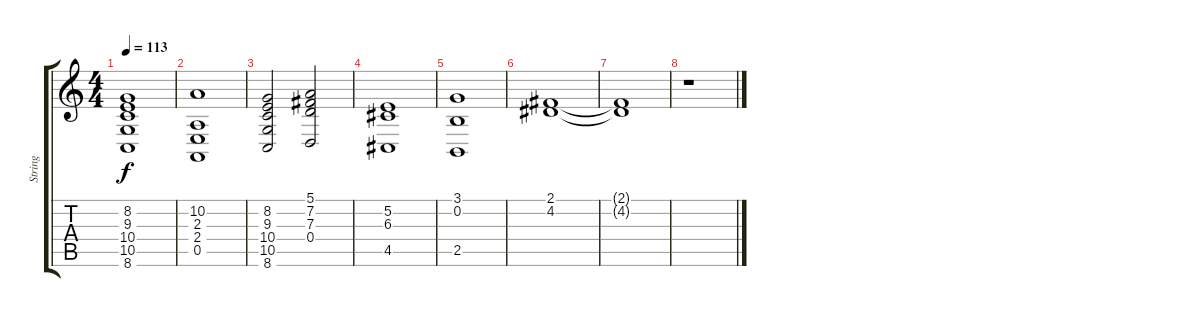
\track ("String" "String") {instrument stringensemble1}
\staff {score tabs}
\tuning (E4 B3 G3 D3 A2 E2) {hide}
\ts (4 4)
\tempo 113
\clef g2
\ks c
(8.2 9.3 10.4 10.5 8.6).1{dy f} |
(10.2 2.3 2.4 0.5).1 |
(8.2 9.3 10.4 10.5 8.6).2 (5.1 7.2 7.3 0.4).2 |
(5.2 6.3 4.5).1 |
(3.1 0.2 2.5).1 |
(2.1 4.2).1 |
(2.1{t} 4.2{t}).1 |
r.1
